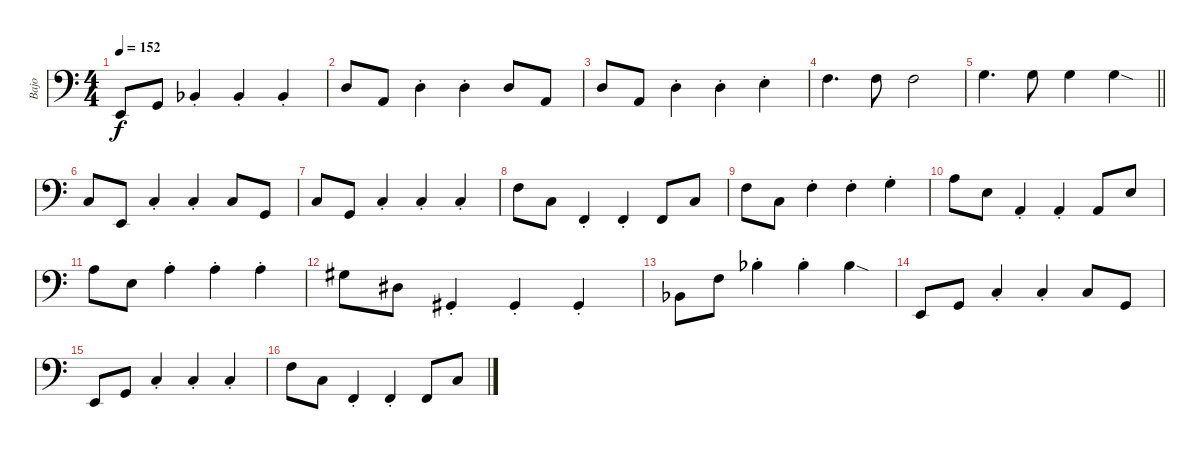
\track ("Bajo" "Bajo") {instrument electricbassfinger}
\staff {score}
\tuning (G2 D2 A1 E1) {hide}
\ts (4 4)
\tempo 152
\clef f4
\ks c
0.4.8{dy f} 3.4.8 1.3{st acc b}.4 1.3{st acc b}.4 1.3{st acc b}.4 |
0.2.8 0.3.8 0.2{st}.4 0.2{st}.4 0.2.8 0.3.8 |
0.2.8 0.3.8 0.2{st}.4 0.2{st}.4 2.2{st}.4 |
3.2.4{d} 3.2.8 3.2.2 |
\barLineRight lightlight
0.1.4{d} 0.1.8 0.1.4 0.1{sod}.4 |
3.3.8 0.4.8 3.3{st}.4 3.3{st}.4 3.3.8 3.4.8 |
3.3.8 3.4.8 3.3{st}.4 3.3{st}.4 3.3{st}.4 |
3.2.8 3.3.8 1.4{st}.4 1.4{st}.4 1.4.8 3.3.8 |
3.2.8 3.3.8 3.2{st}.4 3.2{st}.4 0.1{st}.4 |
2.1.8 2.2.8 0.3{st}.4 0.3{st}.4 0.3.8 2.2.8 |
2.1.8 2.2.8 2.1{st}.4 2.1{st}.4 2.1{st}.4 |
1.1.8 1.2.8 4.4{st}.4 4.4{st}.4 4.4{st}.4 |
6.4{acc b}.8 8.3.8 8.2{st acc b}.4 8.2{st acc b}.4 8.2{sod acc b}.4 |
0.4.8 3.4.8 3.3{st}.4 3.3{st}.4 3.3.8 3.4.8 |
0.4.8 3.4.8 3.3{st}.4 3.3{st}.4 3.3{st}.4 |
3.2.8 3.3.8 1.4{st}.4 1.4{st}.4 1.4.8 3.3.8
